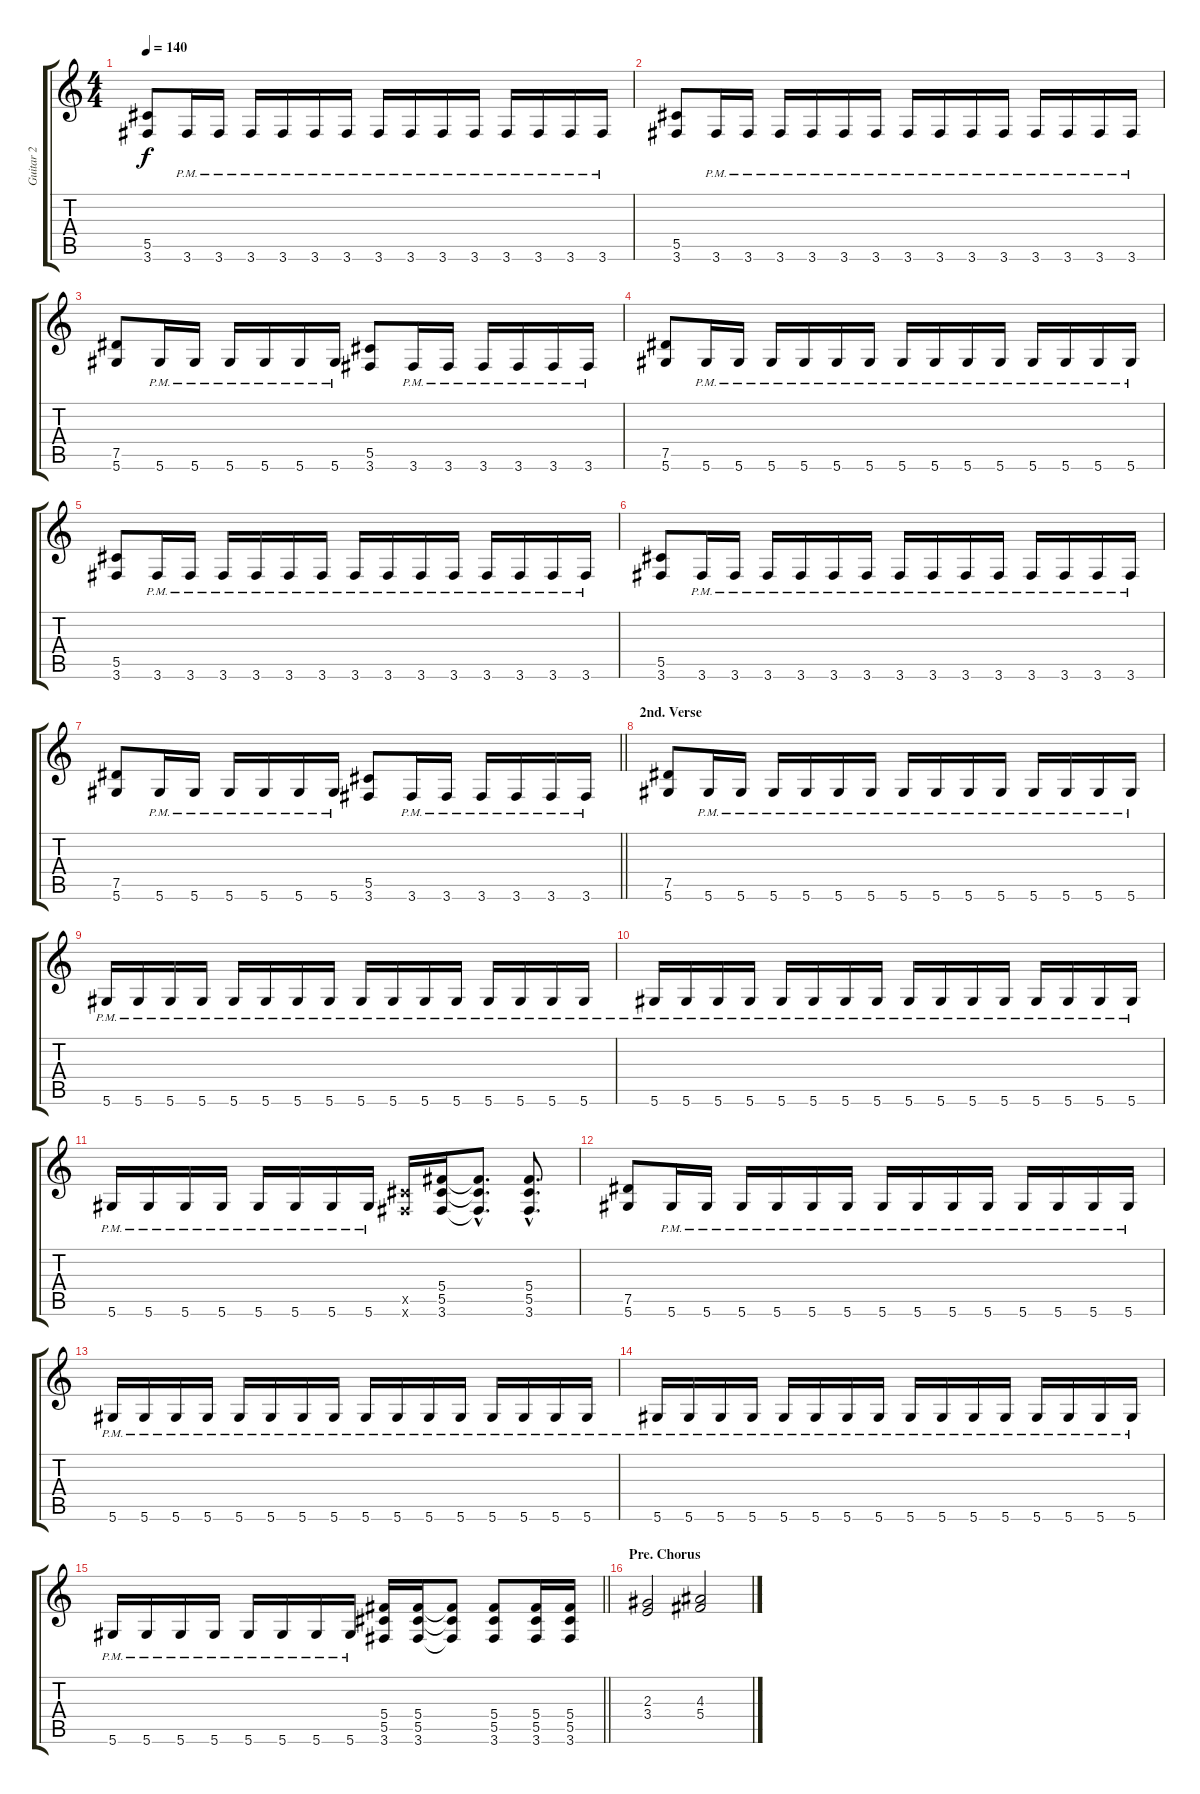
\track ("Guitar 2" "Guitar 2") {instrument overdrivenguitar}
\staff {score tabs}
\tuning (Eb4 Bb3 Gb3 Db3 Ab2 Eb2) {hide}
\ts (4 4)
\tempo 140
\clef g2
\ks c
(5.5 3.6).8{dy f} 3.6{pm}.16 3.6{pm}.16 3.6{pm}.16 3.6{pm}.16 3.6{pm}.16 3.6{pm}.16 3.6{pm}.16 3.6{pm}.16 3.6{pm}.16 3.6{pm}.16 3.6{pm}.16 3.6{pm}.16 3.6{pm}.16 3.6{pm}.16 |
(5.5 3.6).8 3.6{pm}.16 3.6{pm}.16 3.6{pm}.16 3.6{pm}.16 3.6{pm}.16 3.6{pm}.16 3.6{pm}.16 3.6{pm}.16 3.6{pm}.16 3.6{pm}.16 3.6{pm}.16 3.6{pm}.16 3.6{pm}.16 3.6{pm}.16 |
(7.5 5.6).8 5.6{pm}.16 5.6{pm}.16 5.6{pm}.16 5.6{pm}.16 5.6{pm}.16 5.6{pm}.16 (5.5 3.6).8 3.6{pm}.16 3.6{pm}.16 3.6{pm}.16 3.6{pm}.16 3.6{pm}.16 3.6{pm}.16 |
(7.5 5.6).8 5.6{pm}.16 5.6{pm}.16 5.6{pm}.16 5.6{pm}.16 5.6{pm}.16 5.6{pm}.16 5.6{pm}.16 5.6{pm}.16 5.6{pm}.16 5.6{pm}.16 5.6{pm}.16 5.6{pm}.16 5.6{pm}.16 5.6{pm}.16 |
(5.5 3.6).8 3.6{pm}.16 3.6{pm}.16 3.6{pm}.16 3.6{pm}.16 3.6{pm}.16 3.6{pm}.16 3.6{pm}.16 3.6{pm}.16 3.6{pm}.16 3.6{pm}.16 3.6{pm}.16 3.6{pm}.16 3.6{pm}.16 3.6{pm}.16 |
(5.5 3.6).8 3.6{pm}.16 3.6{pm}.16 3.6{pm}.16 3.6{pm}.16 3.6{pm}.16 3.6{pm}.16 3.6{pm}.16 3.6{pm}.16 3.6{pm}.16 3.6{pm}.16 3.6{pm}.16 3.6{pm}.16 3.6{pm}.16 3.6{pm}.16 |
\barLineRight lightlight
(7.5 5.6).8 5.6{pm}.16 5.6{pm}.16 5.6{pm}.16 5.6{pm}.16 5.6{pm}.16 5.6{pm}.16 (5.5 3.6).8 3.6{pm}.16 3.6{pm}.16 3.6{pm}.16 3.6{pm}.16 3.6{pm}.16 3.6{pm}.16 |
\section ("" "2nd. Verse")
(7.5 5.6).8 5.6{pm}.16 5.6{pm}.16 5.6{pm}.16 5.6{pm}.16 5.6{pm}.16 5.6{pm}.16 5.6{pm}.16 5.6{pm}.16 5.6{pm}.16 5.6{pm}.16 5.6{pm}.16 5.6{pm}.16 5.6{pm}.16 5.6{pm}.16 |
5.6{pm}.16 5.6{pm}.16 5.6{pm}.16 5.6{pm}.16 5.6{pm}.16 5.6{pm}.16 5.6{pm}.16 5.6{pm}.16 5.6{pm}.16 5.6{pm}.16 5.6{pm}.16 5.6{pm}.16 5.6{pm}.16 5.6{pm}.16 5.6{pm}.16 5.6{pm}.16 |
5.6{pm}.16 5.6{pm}.16 5.6{pm}.16 5.6{pm}.16 5.6{pm}.16 5.6{pm}.16 5.6{pm}.16 5.6{pm}.16 5.6{pm}.16 5.6{pm}.16 5.6{pm}.16 5.6{pm}.16 5.6{pm}.16 5.6{pm}.16 5.6{pm}.16 5.6{pm}.16 |
5.6{pm}.16 5.6{pm}.16 5.6{pm}.16 5.6{pm}.16 5.6{pm}.16 5.6{pm}.16 5.6{pm}.16 5.6{pm}.16 (5.5{x} 3.6{x}).16 (5.4 5.5 3.6).16 (5.4{hac t} 5.5{hac t} 3.6{hac t}).8{d} (5.4{hac} 5.5{hac} 3.6{hac}).8{d} |
(7.5 5.6).8 5.6{pm}.16 5.6{pm}.16 5.6{pm}.16 5.6{pm}.16 5.6{pm}.16 5.6{pm}.16 5.6{pm}.16 5.6{pm}.16 5.6{pm}.16 5.6{pm}.16 5.6{pm}.16 5.6{pm}.16 5.6{pm}.16 5.6{pm}.16 |
5.6{pm}.16 5.6{pm}.16 5.6{pm}.16 5.6{pm}.16 5.6{pm}.16 5.6{pm}.16 5.6{pm}.16 5.6{pm}.16 5.6{pm}.16 5.6{pm}.16 5.6{pm}.16 5.6{pm}.16 5.6{pm}.16 5.6{pm}.16 5.6{pm}.16 5.6{pm}.16 |
5.6{pm}.16 5.6{pm}.16 5.6{pm}.16 5.6{pm}.16 5.6{pm}.16 5.6{pm}.16 5.6{pm}.16 5.6{pm}.16 5.6{pm}.16 5.6{pm}.16 5.6{pm}.16 5.6{pm}.16 5.6{pm}.16 5.6{pm}.16 5.6{pm}.16 5.6{pm}.16 |
\barLineRight lightlight
5.6{pm}.16 5.6{pm}.16 5.6{pm}.16 5.6{pm}.16 5.6{pm}.16 5.6{pm}.16 5.6{pm}.16 5.6{pm}.16 (5.4 5.5 3.6).16 (5.4 5.5 3.6).16 (5.4{t} 5.5{t} 3.6{t}).8 (5.4 5.5 3.6).8 (5.4 5.5 3.6).16 (5.4 5.5 3.6).16 |
\section ("" "Pre. Chorus")
(2.3 3.4).2 (4.3 5.4).2
